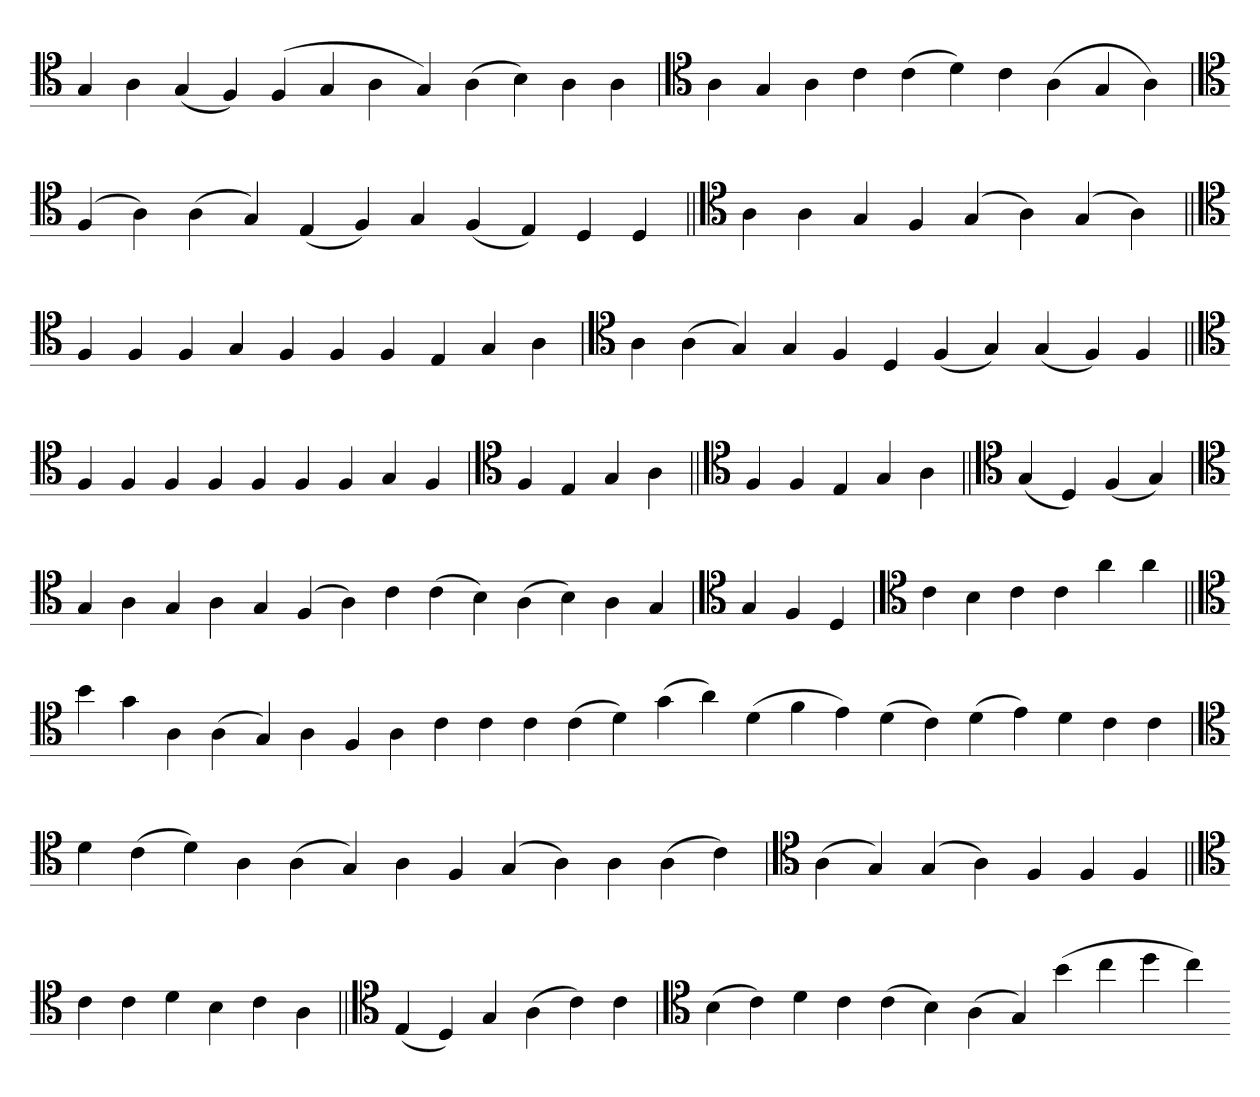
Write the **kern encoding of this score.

**kern
*part1
*staff1
*clefC4
=
4G
4A
(4G
4F)
(4F
4G
4A
4G)
(4A
4B)
4A
4A
='
*clefC4
4A
4G
4A
4c
(4c
4d)
4c
(4A
4G
4A)
=`
*clefC4
(4F
4A)
(4A
4G)
(4E
4F)
4G
(4F
4E)
4D
4D
=||
*clefC4
4A
4A
4G
4F
(4G
4A)
(4G
4A)
=||
*clefC4
4F
4F
4F
4G
4F
4F
4F
4E
4G
4A
='
*clefC4
4A
(4A
4G)
4G
4F
4D
(4F
4G)
(4G
4F)
4F
=||
*clefC4
4F
4F
4F
4F
4F
4F
4F
4G
4F
=`
*clefC4
4F
4E
4G
4A
=||
*clefC4
4F
4F
4E
4G
4A
=||
*clefC4
(4G
4D)
(4F
4G)
=`
*clefC4
4G
4A
4G
4A
4G
(4F
4A)
4c
(4c
4B)
(4A
4B)
4A
4G
='
*clefC4
4G
4F
4D
=`
*clefC4
4c
4B
4c
4c
4a
4a
=||
*clefC4
4b
4g
4A
(4A
4G)
4A
4F
4A
4c
4c
4c
(4c
4d)
(4g
4a)
(4d
4f
4e)
(4d
4c)
(4d
4e)
4d
4c
4c
='
*clefC4
4d
(4c
4d)
4A
(4A
4G)
4A
4F
(4G
4A)
4A
(4A
4c)
=`
*clefC4
(4A
4G)
(4G
4A)
4F
4F
4F
=||
*clefC4
4c
4c
4d
4B
4c
4A
=||
*clefC4
(4E
4D)
4G
(4A
4c)
4c
=`
*clefC4
(4B
4c)
4d
4c
(4c
4B)
(4A
4G)
(4b
4cc
4dd
4cc)
=-
*-
